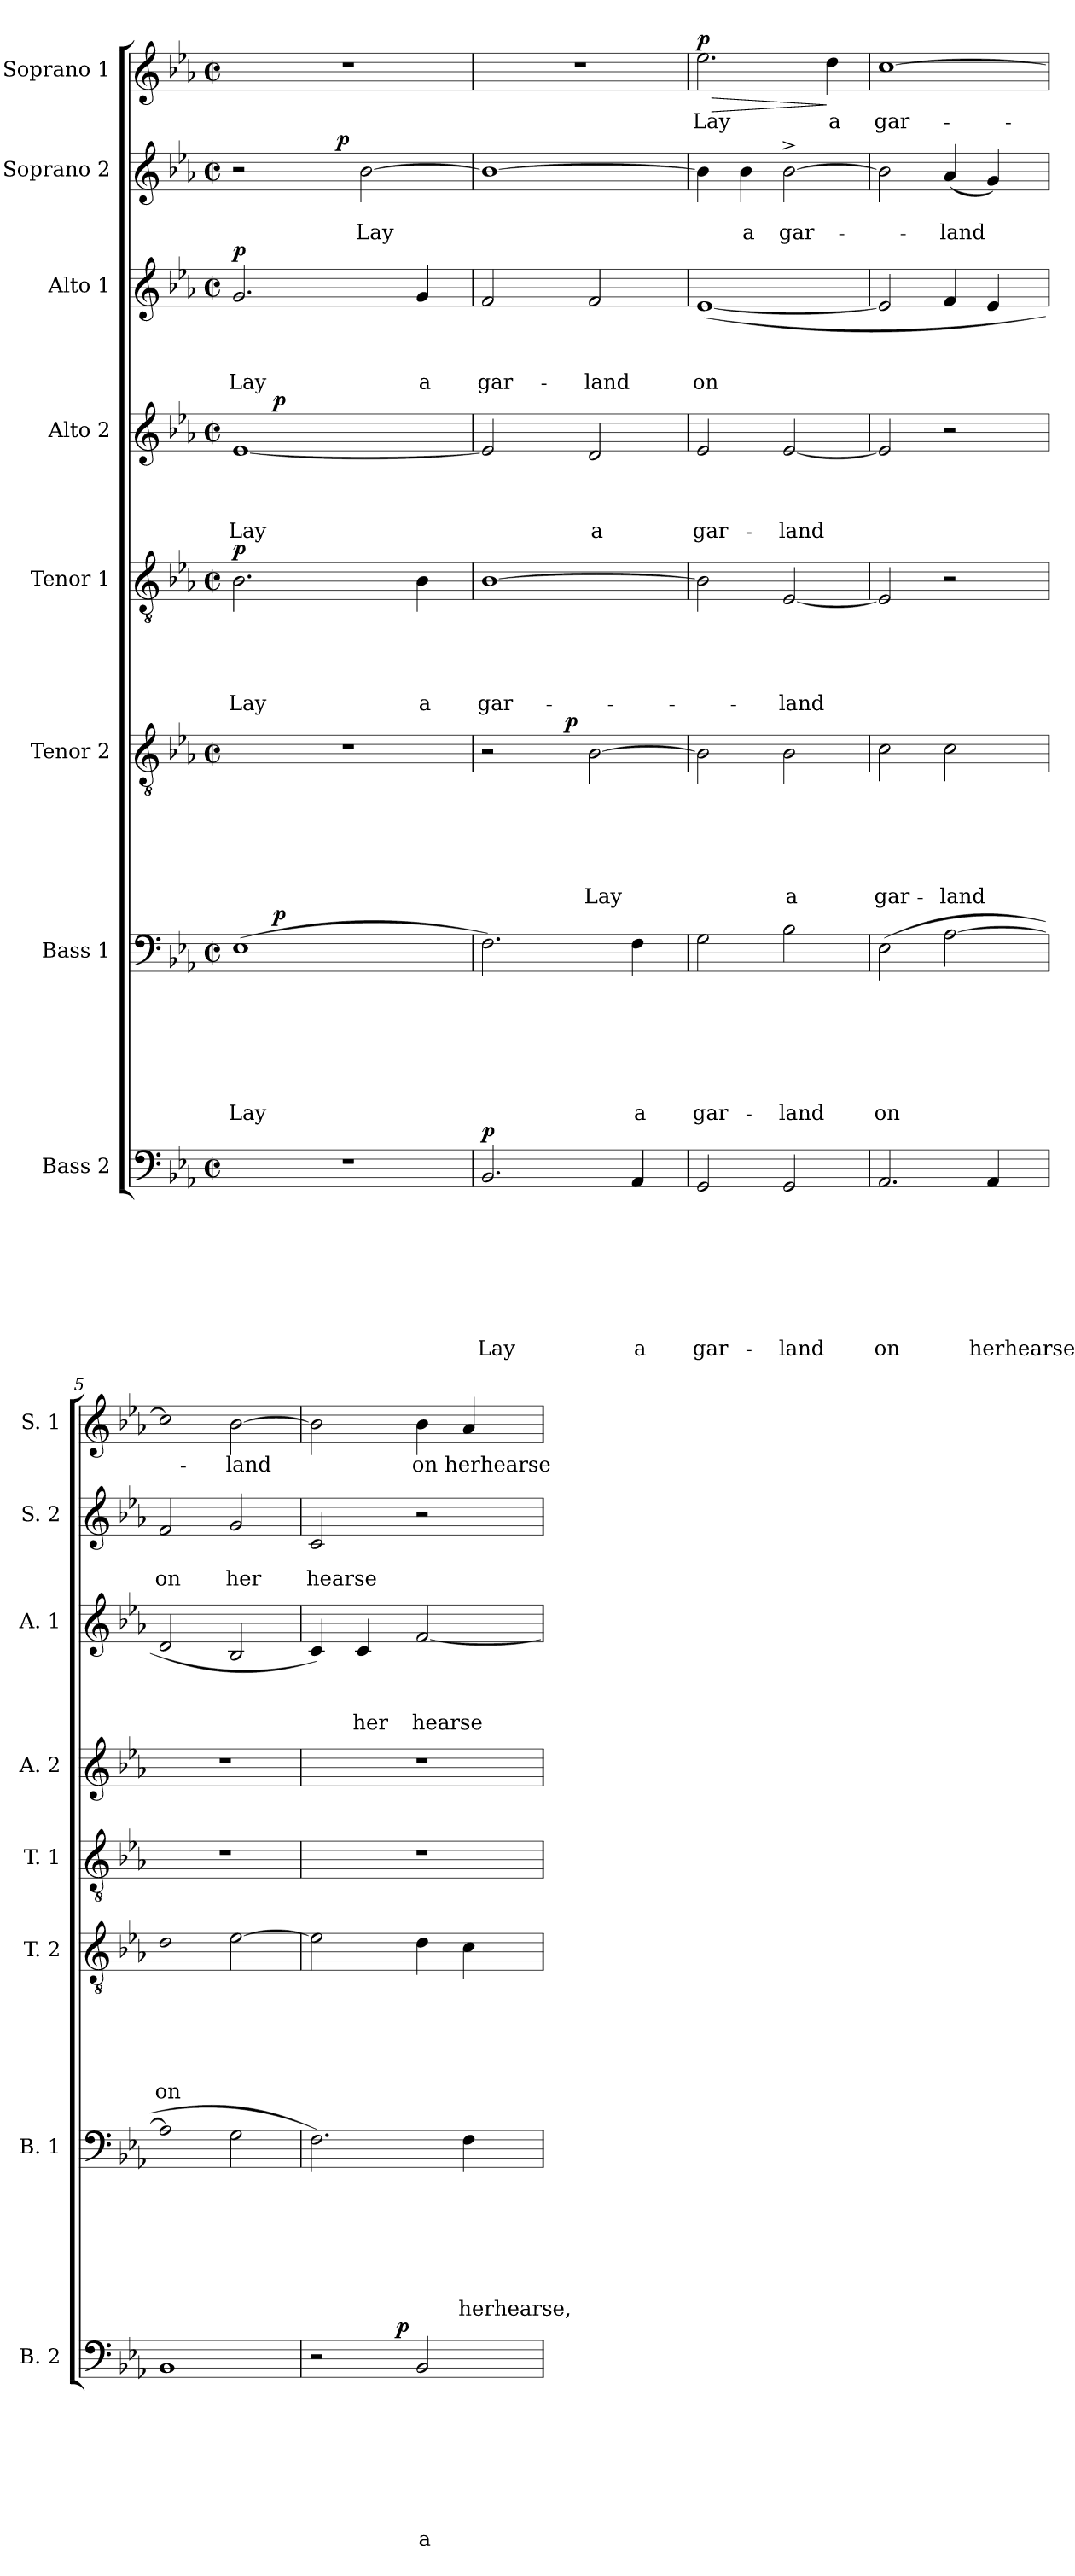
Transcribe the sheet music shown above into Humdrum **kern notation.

**kern	**text	**text	**text	**text	**text	**text	**text	**text	**dynam	**kern	**text	**text	**text	**text	**text	**text	**text	**dynam	**kern	**text	**text	**text	**text	**text	**text	**dynam	**kern	**text	**text	**text	**text	**text	**dynam	**kern	**text	**text	**text	**text	**dynam	**kern	**text	**text	**text	**dynam	**kern	**text	**text	**dynam	**kern	**text	**dynam
*part8	*part8	*part8	*part8	*part8	*part8	*part8	*part8	*part8	*part8	*part7	*part7	*part7	*part7	*part7	*part7	*part7	*part7	*part7	*part6	*part6	*part6	*part6	*part6	*part6	*part6	*part6	*part5	*part5	*part5	*part5	*part5	*part5	*part5	*part4	*part4	*part4	*part4	*part4	*part4	*part3	*part3	*part3	*part3	*part3	*part2	*part2	*part2	*part2	*part1	*part1	*part1
*staff8	*staff8	*staff8	*staff8	*staff8	*staff8	*staff8	*staff8	*staff8	*staff8	*staff7	*staff7	*staff7	*staff7	*staff7	*staff7	*staff7	*staff7	*staff7	*staff6	*staff6	*staff6	*staff6	*staff6	*staff6	*staff6	*staff6	*staff5	*staff5	*staff5	*staff5	*staff5	*staff5	*staff5	*staff4	*staff4	*staff4	*staff4	*staff4	*staff4	*staff3	*staff3	*staff3	*staff3	*staff3	*staff2	*staff2	*staff2	*staff2	*staff1	*staff1	*staff1
*I"Bass 2	*	*	*	*	*	*	*	*	*	*I"Bass 1	*	*	*	*	*	*	*	*	*I"Tenor 2	*	*	*	*	*	*	*	*I"Tenor 1	*	*	*	*	*	*	*I"Alto 2	*	*	*	*	*	*I"Alto 1	*	*	*	*	*I"Soprano 2	*	*	*	*I"Soprano 1	*	*
*I'B. 2	*	*	*	*	*	*	*	*	*	*I'B. 1	*	*	*	*	*	*	*	*	*I'T. 2	*	*	*	*	*	*	*	*I'T. 1	*	*	*	*	*	*	*I'A. 2	*	*	*	*	*	*I'A. 1	*	*	*	*	*I'S. 2	*	*	*	*I'S. 1	*	*
*clefF4	*	*	*	*	*	*	*	*	*	*clefF4	*	*	*	*	*	*	*	*	*clefGv2	*	*	*	*	*	*	*	*clefGv2	*	*	*	*	*	*	*clefG2	*	*	*	*	*	*clefG2	*	*	*	*	*clefG2	*	*	*	*clefG2	*	*
*k[b-e-a-]	*	*	*	*	*	*	*	*	*	*k[b-e-a-]	*	*	*	*	*	*	*	*	*k[b-e-a-]	*	*	*	*	*	*	*	*k[b-e-a-]	*	*	*	*	*	*	*k[b-e-a-]	*	*	*	*	*	*k[b-e-a-]	*	*	*	*	*k[b-e-a-]	*	*	*	*k[b-e-a-]	*	*
*E-:	*	*	*	*	*	*	*	*	*	*E-:	*	*	*	*	*	*	*	*	*E-:	*	*	*	*	*	*	*	*E-:	*	*	*	*	*	*	*E-:	*	*	*	*	*	*E-:	*	*	*	*	*E-:	*	*	*	*E-:	*	*
*M2/2	*	*	*	*	*	*	*	*	*	*M2/2	*	*	*	*	*	*	*	*	*M2/2	*	*	*	*	*	*	*	*M2/2	*	*	*	*	*	*	*M2/2	*	*	*	*	*	*M2/2	*	*	*	*	*M2/2	*	*	*	*M2/2	*	*
*met(c|)	*	*	*	*	*	*	*	*	*	*met(c|)	*	*	*	*	*	*	*	*	*met(c|)	*	*	*	*	*	*	*	*met(c|)	*	*	*	*	*	*	*met(c|)	*	*	*	*	*	*met(c|)	*	*	*	*	*met(c|)	*	*	*	*met(c|)	*	*
=1	=1	=1	=1	=1	=1	=1	=1	=1	=1	=1	=1	=1	=1	=1	=1	=1	=1	=1	=1	=1	=1	=1	=1	=1	=1	=1	=1	=1	=1	=1	=1	=1	=1	=1	=1	=1	=1	=1	=1	=1	=1	=1	=1	=1	=1	=1	=1	=1	=1	=1	=1
!	!	!	!	!	!	!	!	!	!	!	!	!	!	!	!	!	!LO:LY:b	!	!	!	!	!	!	!	!	!	!	!	!	!	!	!LO:LY:b	!LO:DY:a	!	!	!	!	!LO:LY:b	!	!	!	!	!LO:LY:b	!LO:DY:a	!	!	!	!	!	!	!
*	*	*	*	*	*	*	*	*	*	*^	*	*	*	*	*	*	*	*	*	*	*	*	*	*	*	*	*	*	*	*	*	*	*	*^	*	*	*	*	*	*	*	*	*	*	*^	*	*	*	*	*	*
1r	.	.	.	.	.	.	.	.	.	(>1E-	8ryy	.	.	.	.	.	.	Lay	.	1r	.	.	.	.	.	.	.	2.B-\	.	.	.	.	Lay	p	[<1e-	8ryy	.	.	.	Lay	.	2.g/	.	.	Lay	p	2r	4ryy	.	.	.	1r	.	.
.	.	.	.	.	.	.	.	.	.	.	32ryy	.	.	.	.	.	.	.	.	.	.	.	.	.	.	.	.	.	.	.	.	.	.	.	.	32ryy	.	.	.	.	.	.	.	.	.	.	.	.	.	.	.	.	.	.
!	!	!	!	!	!	!	!	!	!	!	!	!	!	!	!	!	!	!	!LO:DY:a	!	!	!	!	!	!	!	!	!	!	!	!	!	!	!	!	!	!	!	!	!	!LO:DY:a	!	!	!	!	!	!	!	!	!	!	!	!	!
.	.	.	.	.	.	.	.	.	.	.	2ryy	.	.	.	.	.	.	.	p	.	.	.	.	.	.	.	.	.	.	.	.	.	.	.	.	2ryy	.	.	.	.	p	.	.	.	.	.	.	.	.	.	.	.	.	.
.	.	.	.	.	.	.	.	.	.	.	.	.	.	.	.	.	.	.	.	.	.	.	.	.	.	.	.	.	.	.	.	.	.	.	.	.	.	.	.	.	.	.	.	.	.	.	.	8ryy	.	.	.	.	.	.
.	.	.	.	.	.	.	.	.	.	.	.	.	.	.	.	.	.	.	.	.	.	.	.	.	.	.	.	.	.	.	.	.	.	.	.	.	.	.	.	.	.	.	.	.	.	.	.	32ryy	.	.	.	.	.	.
!	!	!	!	!	!	!	!	!	!	!	!	!	!	!	!	!	!	!	!	!	!	!	!	!	!	!	!	!	!	!	!	!	!	!	!	!	!	!	!	!	!	!	!	!	!	!	!	!	!	!	!LO:DY:a	!	!	!
.	.	.	.	.	.	.	.	.	.	.	.	.	.	.	.	.	.	.	.	.	.	.	.	.	.	.	.	.	.	.	.	.	.	.	.	.	.	.	.	.	.	.	.	.	.	.	.	2ryy	.	.	p	.	.	.
!	!	!	!	!	!	!	!	!	!	!	!	!	!	!	!	!	!	!	!	!	!	!	!	!	!	!	!	!	!	!	!	!	!	!	!	!	!	!	!	!	!	!	!	!	!	!	!	!	!	!LO:LY:b	!	!	!	!
.	.	.	.	.	.	.	.	.	.	.	.	.	.	.	.	.	.	.	.	.	.	.	.	.	.	.	.	.	.	.	.	.	.	.	.	.	.	.	.	.	.	.	.	.	.	.	[>2b-\	.	.	Lay	.	.	.	.
.	.	.	.	.	.	.	.	.	.	.	4ryy	.	.	.	.	.	.	.	.	.	.	.	.	.	.	.	.	.	.	.	.	.	.	.	.	4ryy	.	.	.	.	.	.	.	.	.	.	.	.	.	.	.	.	.	.
!	!	!	!	!	!	!	!	!	!	!	!	!	!	!	!	!	!	!	!	!	!	!	!	!	!	!	!	!	!	!	!	!	!LO:LY:b	!	!	!	!	!	!	!	!	!	!	!	!LO:LY:b	!	!	!	!	!	!	!	!	!
.	.	.	.	.	.	.	.	.	.	.	.	.	.	.	.	.	.	.	.	.	.	.	.	.	.	.	.	4B-\	.	.	.	.	a	.	.	.	.	.	.	.	.	4g/	.	.	a	.	.	.	.	.	.	.	.	.
.	.	.	.	.	.	.	.	.	.	.	16.ryy	.	.	.	.	.	.	.	.	.	.	.	.	.	.	.	.	.	.	.	.	.	.	.	.	16.ryy	.	.	.	.	.	.	.	.	.	.	.	16.ryy	.	.	.	.	.	.
=2	=2	=2	=2	=2	=2	=2	=2	=2	=2	=2	=2	=2	=2	=2	=2	=2	=2	=2	=2	=2	=2	=2	=2	=2	=2	=2	=2	=2	=2	=2	=2	=2	=2	=2	=2	=2	=2	=2	=2	=2	=2	=2	=2	=2	=2	=2	=2	=2	=2	=2	=2	=2	=2	=2
!	!	!	!	!	!	!	!	!LO:LY:b	!LO:DY:a	!	!	!	!	!	!	!	!	!	!	!	!	!	!	!	!	!	!	!	!	!	!	!	!LO:LY:b	!	!	!	!	!	!	!	!	!	!	!	!LO:LY:b	!	!	!	!	!	!	!	!	!
*	*	*	*	*	*	*	*	*	*	*v	*v	*	*	*	*	*	*	*	*	*^	*	*	*	*	*	*	*	*	*	*	*	*	*	*	*v	*v	*	*	*	*	*	*	*	*	*	*	*v	*v	*	*	*	*	*	*
2.BB-/	.	.	.	.	.	.	.	Lay	p	2.F\)	.	.	.	.	.	.	.	.	2r	4ryy	.	.	.	.	.	.	.	[>1B-	.	.	.	.	gar-	.	2e-/]	.	.	.	.	.	2f/	.	.	gar-	.	1b-_	.	.	.	1r	.	.
.	.	.	.	.	.	.	.	.	.	.	.	.	.	.	.	.	.	.	.	8ryy	.	.	.	.	.	.	.	.	.	.	.	.	.	.	.	.	.	.	.	.	.	.	.	.	.	.	.	.	.	.	.	.
.	.	.	.	.	.	.	.	.	.	.	.	.	.	.	.	.	.	.	.	32ryy	.	.	.	.	.	.	.	.	.	.	.	.	.	.	.	.	.	.	.	.	.	.	.	.	.	.	.	.	.	.	.	.
!	!	!	!	!	!	!	!	!	!	!	!	!	!	!	!	!	!	!	!	!	!	!	!	!	!	!	!LO:DY:a	!	!	!	!	!	!	!	!	!	!	!	!	!	!	!	!	!	!	!	!	!	!	!	!	!
.	.	.	.	.	.	.	.	.	.	.	.	.	.	.	.	.	.	.	.	2ryy	.	.	.	.	.	.	p	.	.	.	.	.	.	.	.	.	.	.	.	.	.	.	.	.	.	.	.	.	.	.	.	.
!	!	!	!	!	!	!	!	!	!	!	!	!	!	!	!	!	!	!	!	!	!	!	!	!	!	!LO:LY:b	!	!	!	!	!	!	!	!	!	!	!	!	!LO:LY:b	!	!	!	!	!LO:LY:b	!	!	!	!	!	!	!	!
.	.	.	.	.	.	.	.	.	.	.	.	.	.	.	.	.	.	.	[>2B-\	.	.	.	.	.	.	Lay	.	.	.	.	.	.	.	.	2d/	.	.	.	a	.	2f/	.	.	-land	.	.	.	.	.	.	.	.
!	!	!	!	!	!	!	!	!LO:LY:b	!	!	!	!	!	!	!	!	!LO:LY:b	!	!	!	!	!	!	!	!	!	!	!	!	!	!	!	!	!	!	!	!	!	!	!	!	!	!	!	!	!	!	!	!	!	!	!
4AA-/	.	.	.	.	.	.	.	a	.	4F\	.	.	.	.	.	.	a	.	.	.	.	.	.	.	.	.	.	.	.	.	.	.	.	.	.	.	.	.	.	.	.	.	.	.	.	.	.	.	.	.	.	.
.	.	.	.	.	.	.	.	.	.	.	.	.	.	.	.	.	.	.	.	16.ryy	.	.	.	.	.	.	.	.	.	.	.	.	.	.	.	.	.	.	.	.	.	.	.	.	.	.	.	.	.	.	.	.
=3	=3	=3	=3	=3	=3	=3	=3	=3	=3	=3	=3	=3	=3	=3	=3	=3	=3	=3	=3	=3	=3	=3	=3	=3	=3	=3	=3	=3	=3	=3	=3	=3	=3	=3	=3	=3	=3	=3	=3	=3	=3	=3	=3	=3	=3	=3	=3	=3	=3	=3	=3	=3
!	!	!	!	!	!	!	!	!LO:LY:b	!	!	!	!	!	!	!	!	!LO:LY:b	!	!	!	!	!	!	!	!	!	!	!	!	!	!	!	!	!	!	!	!	!	!LO:LY:b	!	!	!	!	!LO:LY:b	!	!	!	!	!	!	!LO:LY:b	!LO:HP:b
!	!	!	!	!	!	!	!	!	!	!	!	!	!	!	!	!	!	!	!	!	!	!	!	!	!	!	!	!	!	!	!	!	!	!	!	!	!	!	!	!	!	!	!	!	!	!	!	!	!	!	!	!LO:DY:n=1:a
*	*	*	*	*	*	*	*	*	*	*	*	*	*	*	*	*	*	*	*v	*v	*	*	*	*	*	*	*	*	*	*	*	*	*	*	*	*	*	*	*	*	*	*	*	*	*	*	*	*	*	*	*	*
2GG/	.	.	.	.	.	.	.	gar-	.	2G\	.	.	.	.	.	.	gar-	.	2B-\]	.	.	.	.	.	.	.	2B-\]	.	.	.	.	.	.	2e-/	.	.	.	gar-	.	(<[<1e-	.	.	on	.	4b-\]	.	.	.	2.ee-\	Lay	> p
!	!	!	!	!	!	!	!	!	!	!	!	!	!	!	!	!	!	!	!	!	!	!	!	!	!	!	!	!	!	!	!	!	!	!	!	!	!	!	!	!	!	!	!	!	!	!	!LO:LY:b	!	!	!	!
.	.	.	.	.	.	.	.	.	.	.	.	.	.	.	.	.	.	.	.	.	.	.	.	.	.	.	.	.	.	.	.	.	.	.	.	.	.	.	.	.	.	.	.	.	4b-\	.	a	.	.	.	.
!	!	!	!	!	!	!	!	!LO:LY:b	!	!	!	!	!	!	!	!	!LO:LY:b	!	!	!	!	!	!	!	!LO:LY:b	!	!	!	!	!	!	!LO:LY:b	!	!	!	!	!	!LO:LY:b	!	!	!	!	!	!	!	!	!LO:LY:b	!	!	!	!
2GG/	.	.	.	.	.	.	.	-land	.	2B-\	.	.	.	.	.	.	-land	.	2B-\	.	.	.	.	.	a	.	[<2E-/	.	.	.	.	-land	.	[<2e-/	.	.	.	-land	.	.	.	.	.	.	[>2b-^>\	.	gar-	.	.	.	.
!	!	!	!	!	!	!	!	!	!	!	!	!	!	!	!	!	!	!	!	!	!	!	!	!	!	!	!	!	!	!	!	!	!	!	!	!	!	!	!	!	!	!	!	!	!	!	!	!	!	!LO:LY:b	!
.	.	.	.	.	.	.	.	.	.	.	.	.	.	.	.	.	.	.	.	.	.	.	.	.	.	.	.	.	.	.	.	.	.	.	.	.	.	.	.	.	.	.	.	.	.	.	.	.	4dd\	a	]
=4	=4	=4	=4	=4	=4	=4	=4	=4	=4	=4	=4	=4	=4	=4	=4	=4	=4	=4	=4	=4	=4	=4	=4	=4	=4	=4	=4	=4	=4	=4	=4	=4	=4	=4	=4	=4	=4	=4	=4	=4	=4	=4	=4	=4	=4	=4	=4	=4	=4	=4	=4
!	!	!	!	!	!	!	!	!LO:LY:b	!	!	!	!	!	!	!	!	!LO:LY:b	!	!	!	!	!	!	!	!LO:LY:b	!	!	!	!	!	!	!	!	!	!	!	!	!	!	!	!	!	!	!	!	!	!	!	!	!LO:LY:b	!
2.AA-/	.	.	.	.	.	.	.	on	.	(>2E-\	.	.	.	.	.	.	on	.	2c\	.	.	.	.	.	gar-	.	2E-/]	.	.	.	.	.	.	2e-/]	.	.	.	.	.	2e-/]	.	.	.	.	2b-\]	.	.	.	[>1cc	gar-	.
!	!	!	!	!	!	!	!	!	!	!	!	!	!	!	!	!	!	!	!	!	!	!	!	!	!LO:LY:b	!	!	!	!	!	!	!	!	!	!	!	!	!	!	!	!	!	!	!	!	!	!LO:LY:b	!	!	!	!
.	.	.	.	.	.	.	.	.	.	[>2A-\	.	.	.	.	.	.	.	.	2c\	.	.	.	.	.	-land	.	2r	.	.	.	.	.	.	2r	.	.	.	.	.	4f/	.	.	.	.	(<4a-/	.	-land	.	.	.	.
!	!	!	!	!	!	!	!	!LO:LY:b	!	!	!	!	!	!	!	!	!	!	!	!	!	!	!	!	!	!	!	!	!	!	!	!	!	!	!	!	!	!	!	!	!	!	!	!	!	!	!	!	!	!	!
4AA-/	.	.	.	.	.	.	.	herhearse,	.	.	.	.	.	.	.	.	.	.	.	.	.	.	.	.	.	.	.	.	.	.	.	.	.	.	.	.	.	.	.	4e-/	.	.	.	.	4g/)	.	.	.	.	.	.
=5	=5	=5	=5	=5	=5	=5	=5	=5	=5	=5	=5	=5	=5	=5	=5	=5	=5	=5	=5	=5	=5	=5	=5	=5	=5	=5	=5	=5	=5	=5	=5	=5	=5	=5	=5	=5	=5	=5	=5	=5	=5	=5	=5	=5	=5	=5	=5	=5	=5	=5	=5
!	!	!	!	!	!	!	!	!	!	!	!	!	!	!	!	!	!	!	!	!	!	!	!	!	!LO:LY:b	!	!	!	!	!	!	!	!	!	!	!	!	!	!	!	!	!	!	!	!	!	!LO:LY:b	!	!	!	!
1BB-	.	.	.	.	.	.	.	.	.	2A-\]	.	.	.	.	.	.	.	.	2d\	.	.	.	.	.	on	.	1r	.	.	.	.	.	.	1r	.	.	.	.	.	2d/	.	.	.	.	2f/	.	on	.	2cc\]	.	.
!	!	!	!	!	!	!	!	!	!	!	!	!	!	!	!	!	!	!	!	!	!	!	!	!	!	!	!	!	!	!	!	!	!	!	!	!	!	!	!	!	!	!	!	!	!	!	!LO:LY:b	!	!	!LO:LY:b	!
.	.	.	.	.	.	.	.	.	.	2G\	.	.	.	.	.	.	.	.	[>2e-\	.	.	.	.	.	.	.	.	.	.	.	.	.	.	.	.	.	.	.	.	2B-/	.	.	.	.	2g/	.	her	.	[>2b-\	-land	.
=6	=6	=6	=6	=6	=6	=6	=6	=6	=6	=6	=6	=6	=6	=6	=6	=6	=6	=6	=6	=6	=6	=6	=6	=6	=6	=6	=6	=6	=6	=6	=6	=6	=6	=6	=6	=6	=6	=6	=6	=6	=6	=6	=6	=6	=6	=6	=6	=6	=6	=6	=6
!	!	!	!	!	!	!	!	!	!	!	!	!	!	!	!	!	!	!	!	!	!	!	!	!	!	!	!	!	!	!	!	!	!	!	!	!	!	!	!	!	!	!	!	!	!	!	!LO:LY:b	!	!	!	!
*^	*	*	*	*	*	*	*	*	*	*	*	*	*	*	*	*	*	*	*	*	*	*	*	*	*	*	*	*	*	*	*	*	*	*	*	*	*	*	*	*	*	*	*	*	*	*	*	*	*	*	*
2r	4..ryy	.	.	.	.	.	.	.	.	.	2.F\)	.	.	.	.	.	.	.	.	2e-\]	.	.	.	.	.	.	.	1r	.	.	.	.	.	.	1r	.	.	.	.	.	4c/)	.	.	.	.	2c/	.	hearse	.	2b-\]	.	.
!	!	!	!	!	!	!	!	!	!	!	!	!	!	!	!	!	!	!	!	!	!	!	!	!	!	!	!	!	!	!	!	!	!	!	!	!	!	!	!	!	!	!	!	!LO:LY:b	!	!	!	!	!	!	!	!
.	.	.	.	.	.	.	.	.	.	.	.	.	.	.	.	.	.	.	.	.	.	.	.	.	.	.	.	.	.	.	.	.	.	.	.	.	.	.	.	.	4c/	.	.	her	.	.	.	.	.	.	.	.
!	!	!	!	!	!	!	!	!	!	!LO:DY:a	!	!	!	!	!	!	!	!	!	!	!	!	!	!	!	!	!	!	!	!	!	!	!	!	!	!	!	!	!	!	!	!	!	!	!	!	!	!	!	!	!	!
.	2ryy	.	.	.	.	.	.	.	.	p	.	.	.	.	.	.	.	.	.	.	.	.	.	.	.	.	.	.	.	.	.	.	.	.	.	.	.	.	.	.	.	.	.	.	.	.	.	.	.	.	.	.
!	!	!	!	!	!	!	!	!	!LO:LY:b	!	!	!	!	!	!	!	!	!	!	!	!	!	!	!	!	!	!	!	!	!	!	!	!	!	!	!	!	!	!	!	!	!	!	!LO:LY:b	!	!	!	!	!	!	!LO:LY:b	!
2BB-/	.	.	.	.	.	.	.	.	a	.	.	.	.	.	.	.	.	.	.	4d\	.	.	.	.	.	.	.	.	.	.	.	.	.	.	.	.	.	.	.	.	[<2f/	.	.	hearse	.	2r	.	.	.	4b-\	on	.
!	!	!	!	!	!	!	!	!	!	!	!	!	!	!	!	!	!	!LO:LY:b	!	!	!	!	!	!	!	!	!	!	!	!	!	!	!	!	!	!	!	!	!	!	!	!	!	!	!	!	!	!	!	!	!LO:LY:b	!
.	.	.	.	.	.	.	.	.	.	.	4F\	.	.	.	.	.	.	herhearse,	.	4c\	.	.	.	.	.	.	.	.	.	.	.	.	.	.	.	.	.	.	.	.	.	.	.	.	.	.	.	.	.	4a-/	herhearse	.
.	16ryy	.	.	.	.	.	.	.	.	.	.	.	.	.	.	.	.	.	.	.	.	.	.	.	.	.	.	.	.	.	.	.	.	.	.	.	.	.	.	.	.	.	.	.	.	.	.	.	.	.	.	.
*v	*v	*	*	*	*	*	*	*	*	*	*	*	*	*	*	*	*	*	*	*	*	*	*	*	*	*	*	*	*	*	*	*	*	*	*	*	*	*	*	*	*	*	*	*	*	*	*	*	*	*	*	*
=	=	=	=	=	=	=	=	=	=	=	=	=	=	=	=	=	=	=	=	=	=	=	=	=	=	=	=	=	=	=	=	=	=	=	=	=	=	=	=	=	=	=	=	=	=	=	=	=	=	=	=
*-	*-	*-	*-	*-	*-	*-	*-	*-	*-	*-	*-	*-	*-	*-	*-	*-	*-	*-	*-	*-	*-	*-	*-	*-	*-	*-	*-	*-	*-	*-	*-	*-	*-	*-	*-	*-	*-	*-	*-	*-	*-	*-	*-	*-	*-	*-	*-	*-	*-	*-	*-
